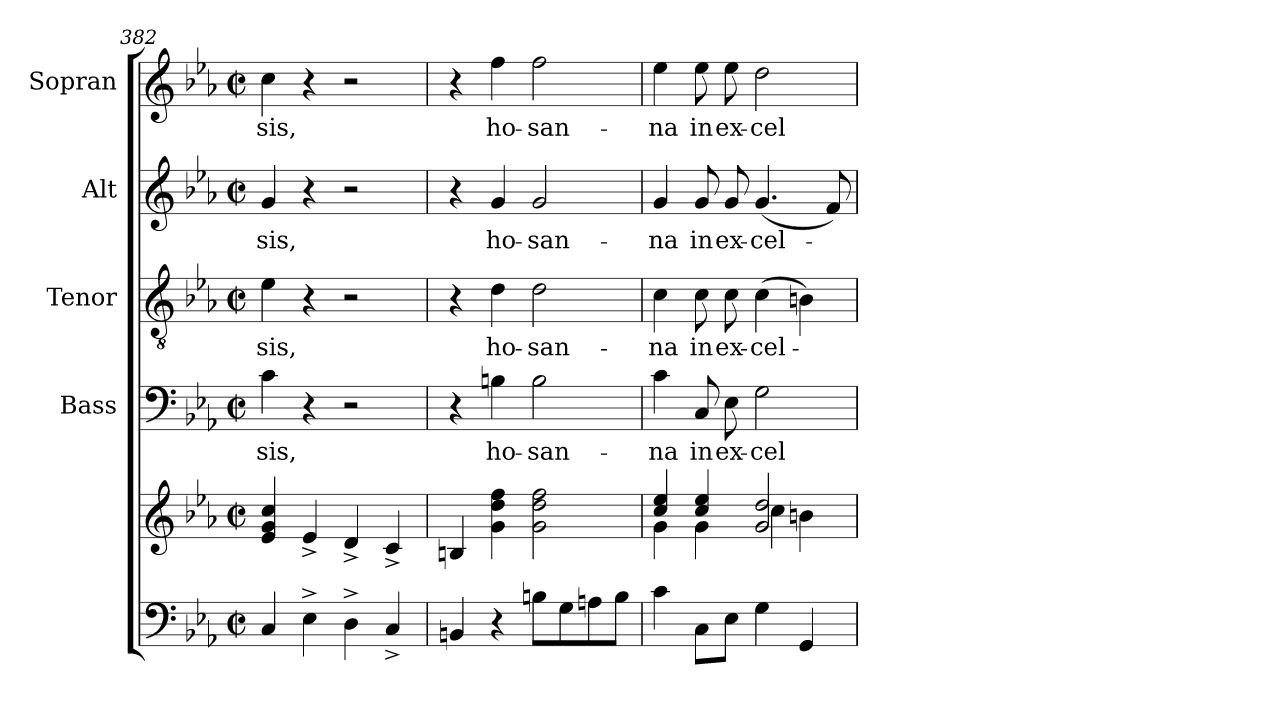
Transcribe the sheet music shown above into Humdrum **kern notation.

**kern	**kern	**kern	**text	**kern	**text	**kern	**text	**kern	**text
*part5	*part5	*part4	*part4	*part3	*part3	*part2	*part2	*part1	*part1
*staff6	*staff5	*staff4	*staff4	*staff3	*staff3	*staff2	*staff2	*staff1	*staff1
*	*	*I"Bass	*	*I"Tenor	*	*I"Alt	*	*I"Sopran	*
*	*	*I'B.	*	*I'T.	*	*I'A.	*	*I'S.	*
*clefF4	*clefG2	*clefF4	*	*clefGv2	*	*clefG2	*	*clefG2	*
*k[b-e-a-]	*k[b-e-a-]	*k[b-e-a-]	*	*k[b-e-a-]	*	*k[b-e-a-]	*	*k[b-e-a-]	*
*E-:	*E-:	*E-:	*	*E-:	*	*E-:	*	*E-:	*
*M2/2	*M2/2	*M2/2	*	*M2/2	*	*M2/2	*	*M2/2	*
*met(c|)	*met(c|)	*met(c|)	*	*met(c|)	*	*met(c|)	*	*met(c|)	*
=382	=382	=382	=382	=382	=382	=382	=382	=382	=382
!	!	!	!LO:LY:b	!	!LO:LY:b	!	!LO:LY:b	!	!LO:LY:b
4C/	4e-/ 4g/ 4cc/	4c\	-sis,	4e-\	-sis,	4g/	-sis,	4cc\	-sis,
4E-^>\	4e-^</	4r	.	4r	.	4r	.	4r	.
4D^>\	4d^</	2r	.	2r	.	2r	.	2r	.
4C^</	4c^</	.	.	.	.	.	.	.	.
=383	=383	=383	=383	=383	=383	=383	=383	=383	=383
4BBn/	4Bn/	4r	.	4r	.	4r	.	4r	.
!	!	!	!LO:LY:b	!	!LO:LY:b	!	!LO:LY:b	!	!LO:LY:b
4r	4g\ 4dd\ 4ff\	4Bn\	ho-	4d\	ho-	4g/	ho-	4ff\	ho-
!	!	!	!LO:LY:b	!	!LO:LY:b	!	!LO:LY:b	!	!LO:LY:b
8Bn\L	2g\ 2dd\ 2ff\	2B\	-san-	2d\	-san-	2g/	-san-	2ff\	-san-
8G\	.	.	.	.	.	.	.	.	.
8An\	.	.	.	.	.	.	.	.	.
8B\J	.	.	.	.	.	.	.	.	.
=384	=384	=384	=384	=384	=384	=384	=384	=384	=384
*	*^	*	*	*	*	*	*	*	*
!	!	!	!	!LO:LY:b	!	!LO:LY:b	!	!LO:LY:b	!	!LO:LY:b
4c\	4cc/ 4ee-/	4g\	4c\	-na	4c\	-na	4g/	-na	4ee-\	-na
!	!	!	!	!LO:LY:b	!	!LO:LY:b	!	!LO:LY:b	!	!LO:LY:b
8C\L	4cc/ 4ee-/	4g\	8C/	in	8c\	in	8g/	in	8ee-\	in
!	!	!	!	!LO:LY:b	!	!LO:LY:b	!	!LO:LY:b	!	!LO:LY:b
8E-\J	.	.	8E-\	ex-	8c\	ex-	8g/	ex-	8ee-\	ex-
!	!	!	!	!LO:LY:b	!	!LO:LY:b	!	!LO:LY:b	!	!LO:LY:b
4G\	2g/ 2dd/	4cc\	2G\	-cel-	(>4c\	-cel-	(<4.g/	-cel-	2dd\	-cel-
4GG/	.	4bn\	.	.	4Bn\)	.	.	.	.	.
.	.	.	.	.	.	.	8f/)	.	.	.
*	*v	*v	*	*	*	*	*	*	*	*
=	=	=	=	=	=	=	=	=	=
*-	*-	*-	*-	*-	*-	*-	*-	*-	*-
